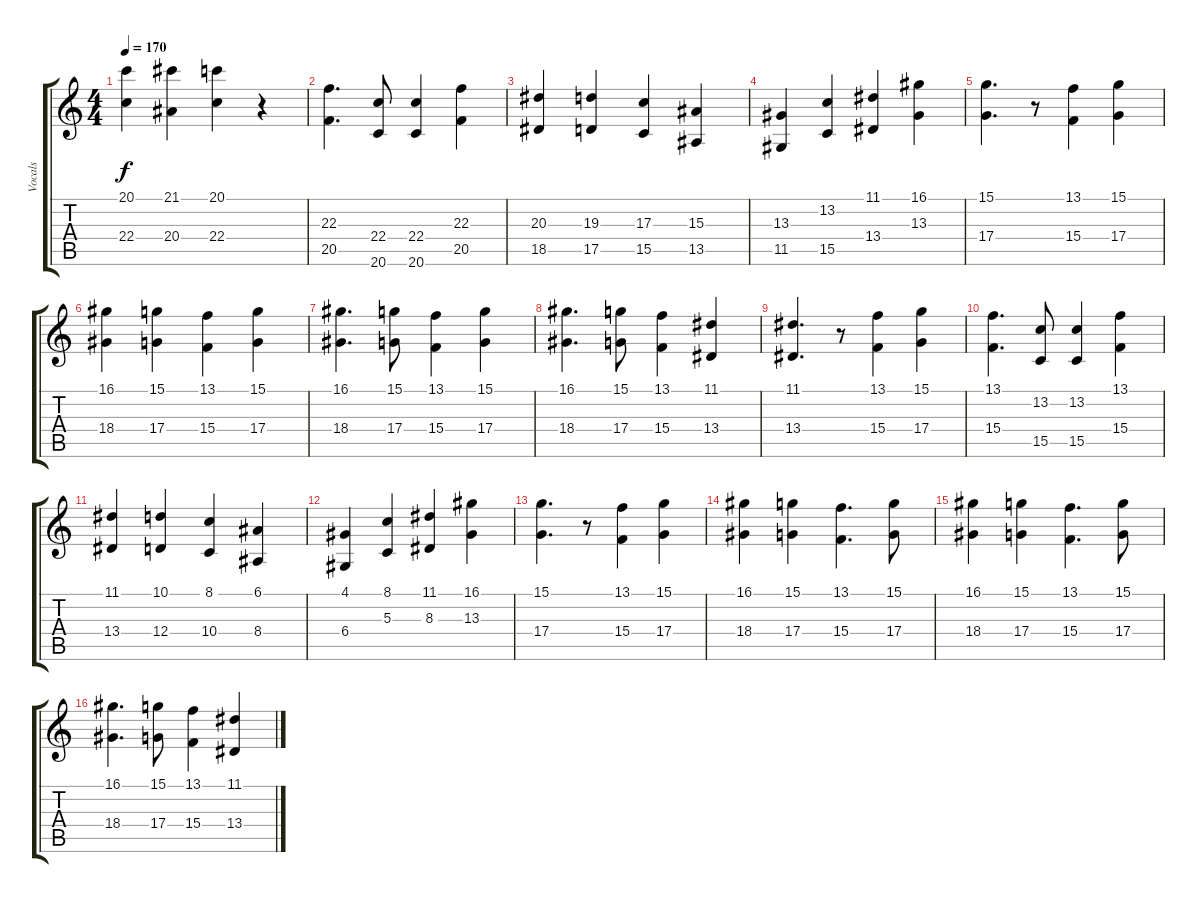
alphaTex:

\track ("Vocals" "Vocals") {instrument lead6voice}
\staff {score tabs}
\tuning (E4 B3 G3 D3 A2 E2) {hide}
\ts (4 4)
\tempo 170
\clef g2
\ks c
(20.1 22.4).4{dy f} (21.1 20.4).4 (20.1 22.4).4 r.4 |
(22.3 20.5).4{d} (22.4 20.6).8 (22.4 20.6).4 (22.3 20.5).4 |
(20.3 18.5).4 (19.3 17.5).4 (17.3 15.5).4 (15.3 13.5).4 |
(13.3 11.5).4 (13.2 15.5).4 (11.1 13.4).4 (16.1 13.3).4 |
(15.1 17.4).4{d} r.8 (13.1 15.4).4 (15.1 17.4).4 |
(16.1 18.4).4 (15.1 17.4).4 (13.1 15.4).4 (15.1 17.4).4 |
(16.1 18.4).4{d} (15.1 17.4).8 (13.1 15.4).4 (15.1 17.4).4 |
(16.1 18.4).4{d} (15.1 17.4).8 (13.1 15.4).4 (11.1 13.4).4 |
(11.1 13.4).4{d} r.8 (13.1 15.4).4 (15.1 17.4).4 |
(13.1 15.4).4{d} (13.2 15.5).8 (13.2 15.5).4 (13.1 15.4).4 |
(11.1 13.4).4 (10.1 12.4).4 (8.1 10.4).4 (6.1 8.4).4 |
(4.1 6.4).4 (8.1 5.3).4 (11.1 8.3).4 (16.1 13.3).4 |
(15.1 17.4).4{d} r.8 (13.1 15.4).4 (15.1 17.4).4 |
(16.1 18.4).4 (15.1 17.4).4 (13.1 15.4).4{d} (15.1 17.4).8 |
(16.1 18.4).4 (15.1 17.4).4 (13.1 15.4).4{d} (15.1 17.4).8 |
(16.1 18.4).4{d} (15.1 17.4).8 (13.1 15.4).4 (11.1 13.4).4
